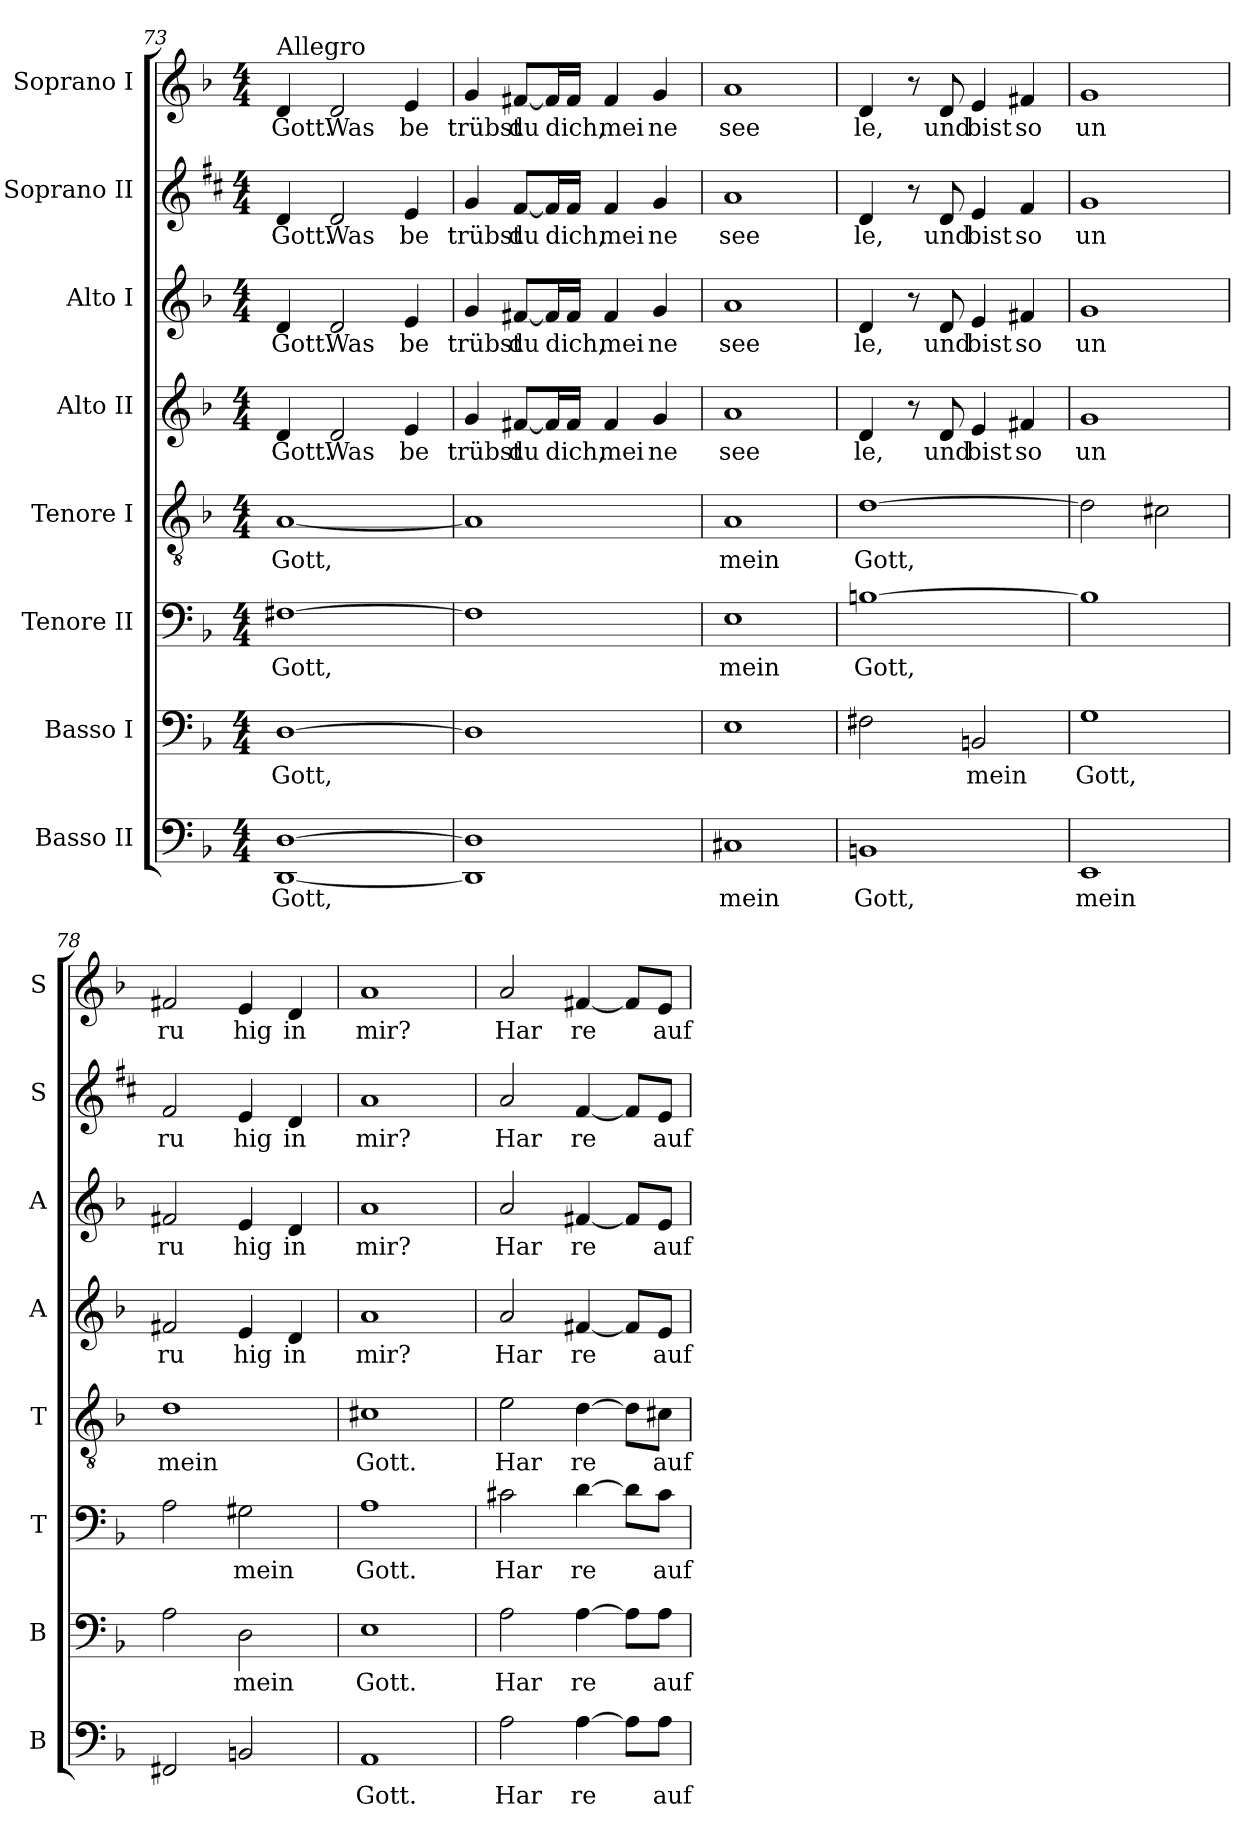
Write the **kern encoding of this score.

**kern	**text	**kern	**text	**kern	**text	**kern	**text	**kern	**text	**kern	**text	**kern	**text	**kern	**text
*part8	*part8	*part7	*part7	*part6	*part6	*part5	*part5	*part4	*part4	*part3	*part3	*part2	*part2	*part1	*part1
*staff8	*staff8	*staff7	*staff7	*staff6	*staff6	*staff5	*staff5	*staff4	*staff4	*staff3	*staff3	*staff2	*staff2	*staff1	*staff1
*I"Basso II	*	*I"Basso I	*	*I"Tenore II	*	*I"Tenore I	*	*I"Alto II	*	*I"Alto I	*	*I"Soprano II	*	*I"Soprano I	*
*I'B	*	*I'B	*	*I'T	*	*I'T	*	*I'A	*	*I'A	*	*I'S	*	*I'S	*
!!LO:PB:g=z
*clefF4	*	*clefF4	*	*clefF4	*	*clefGv2	*	*clefG2	*	*clefG2	*	*clefG2	*	*clefG2	*
*k[b-]	*	*k[b-]	*	*k[b-]	*	*k[b-]	*	*k[b-]	*	*k[b-]	*	*k[f#c#]	*	*k[b-]	*
*F:	*	*F:	*	*F:	*	*F:	*	*F:	*	*F:	*	*D:	*	*F:	*
*M4/4	*	*M4/4	*	*M4/4	*	*M4/4	*	*M4/4	*	*M4/4	*	*M4/4	*	*M4/4	*
=73	=73	=73	=73	=73	=73	=73	=73	=73	=73	=73	=73	=73	=73	=73	=73
!	!	!	!	!	!	!	!	!	!	!	!	!	!	!LO:TX:a:t=Allegro	!
[1DD [1D	Gott,	[1D	Gott,	[1F#X	Gott,	[1A	Gott,	4d/	Gott.	4d/	Gott.	4d/	Gott.	4d/	Gott.
.	.	.	.	.	.	.	.	2d/	Was	2d/	Was	2d/	Was	2d/	Was
.	.	.	.	.	.	.	.	4e/	be	4e/	be	4e/	be	4e/	be
=74	=74	=74	=74	=74	=74	=74	=74	=74	=74	=74	=74	=74	=74	=74	=74
1DD] 1D]	.	1D]	.	1F#]	.	1A]	.	4g/	trübst	4g/	trübst	4g/	trübst	4g/	trübst
.	.	.	.	.	.	.	.	[8f#X/L	du	[8f#X/L	du	[8f#/L	du	[8f#X/L	du
.	.	.	.	.	.	.	.	16f#/L]	.	16f#/L]	.	16f#/L]	.	16f#/L]	.
.	.	.	.	.	.	.	.	16f#/JJ	dich,	16f#/JJ	dich,	16f#/JJ	dich,	16f#/JJ	dich,
.	.	.	.	.	.	.	.	4f#/	mei	4f#/	mei	4f#/	mei	4f#/	mei
.	.	.	.	.	.	.	.	4g/	ne	4g/	ne	4g/	ne	4g/	ne
=75	=75	=75	=75	=75	=75	=75	=75	=75	=75	=75	=75	=75	=75	=75	=75
1C#X	mein	1E	.	1E	mein	1A	mein	1a	see	1a	see	1a	see	1a	see
=76	=76	=76	=76	=76	=76	=76	=76	=76	=76	=76	=76	=76	=76	=76	=76
1BBn	Gott,	2F#X\	.	[1Bn	Gott,	[1d	Gott,	4d/	le,	4d/	le,	4d/	le,	4d/	le,
.	.	.	.	.	.	.	.	8r	.	8r	.	8r	.	8r	.
.	.	.	.	.	.	.	.	8d/	und	8d/	und	8d/	und	8d/	und
.	.	2BBn/	mein	.	.	.	.	4e/	bist	4e/	bist	4e/	bist	4e/	bist
.	.	.	.	.	.	.	.	4f#X/	so	4f#X/	so	4f#/	so	4f#X/	so
=77	=77	=77	=77	=77	=77	=77	=77	=77	=77	=77	=77	=77	=77	=77	=77
1EE	mein	1G	Gott,	1B]	.	2d\]	.	1g	un	1g	un	1g	un	1g	un
.	.	.	.	.	.	2c#X\	.	.	.	.	.	.	.	.	.
!!LO:PB:g=z
=78	=78	=78	=78	=78	=78	=78	=78	=78	=78	=78	=78	=78	=78	=78	=78
2FF#X/	.	2A\	.	2A\	.	1d	mein	2f#X/	ru	2f#X/	ru	2f#/	ru	2f#X/	ru
2BBn/	.	2D\	mein	2G#X\	mein	.	.	4e/	hig	4e/	hig	4e/	hig	4e/	hig
.	.	.	.	.	.	.	.	4d/	in	4d/	in	4d/	in	4d/	in
=79	=79	=79	=79	=79	=79	=79	=79	=79	=79	=79	=79	=79	=79	=79	=79
1AA	Gott.	1E	Gott.	1A	Gott.	1c#X	Gott.	1a	mir?	1a	mir?	1a	mir?	1a	mir?
=80	=80	=80	=80	=80	=80	=80	=80	=80	=80	=80	=80	=80	=80	=80	=80
2A\	Har	2A\	Har	2c#X\	Har	2e\	Har	2a/	Har	2a/	Har	2a/	Har	2a/	Har
[4A\	re	[4A\	re	[4d\	re	[4d\	re	[4f#X/	re	[4f#X/	re	[4f#/	re	[4f#X/	re
8A\L]	.	8A\L]	.	8d\L]	.	8d\L]	.	8f#/L]	.	8f#/L]	.	8f#/L]	.	8f#/L]	.
8A\J	auf	8A\J	auf	8c#\J	auf	8c#X\J	auf	8e/J	auf	8e/J	auf	8e/J	auf	8e/J	auf
=	=	=	=	=	=	=	=	=	=	=	=	=	=	=	=
*-	*-	*-	*-	*-	*-	*-	*-	*-	*-	*-	*-	*-	*-	*-	*-
